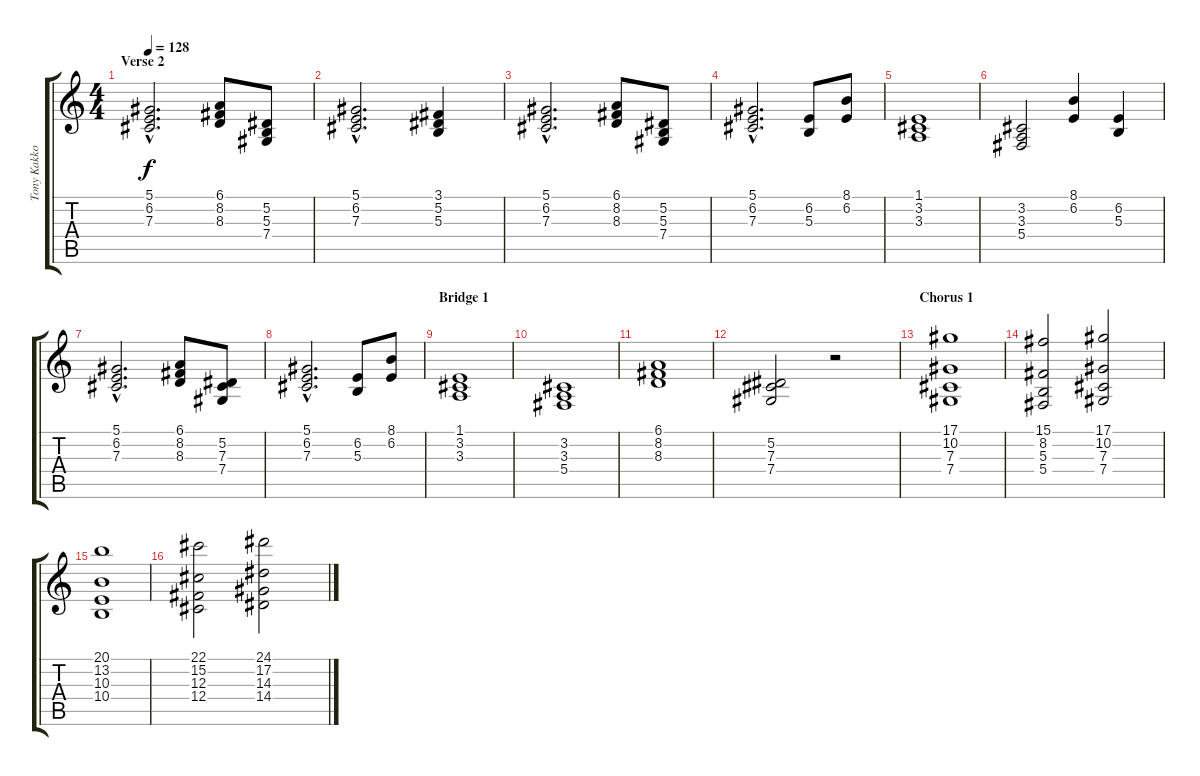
\track ("Tony Kakko LH" "Tony Kakko") {instrument stringensemble1}
\staff {score tabs}
\tuning (Eb4 Bb3 Gb3 Db3 Ab2 Eb2) {hide}
\ts (4 4)
\section ("" "Verse 2")
\tempo 128
\clef g2
\ks c
(5.1{hac} 6.2{hac} 7.3{hac}).2{d dy f} (6.1 8.2 8.3).8 (5.2 5.3 7.4).8 |
(5.1{hac} 6.2{hac} 7.3{hac}).2{d} (3.1 5.2 5.3).4 |
(5.1{hac} 6.2{hac} 7.3{hac}).2{d} (6.1 8.2 8.3).8 (5.2 5.3 7.4).8 |
(5.1{hac} 6.2{hac} 7.3{hac}).2{d} (6.2 5.3).8 (8.1 6.2).8 |
(1.1 3.2 3.3).1 |
(3.2 3.3 5.4).2 (8.1 6.2).4 (6.2 5.3).4 |
(5.1{hac} 6.2{hac} 7.3{hac}).2{d} (6.1 8.2 8.3).8 (5.2 7.3 7.4).8 |
(5.1{hac} 6.2{hac} 7.3{hac}).2{d} (6.2 5.3).8 (8.1 6.2).8 |
\section ("" "Bridge 1")
(1.1 3.2 3.3).1 |
(3.2 3.3 5.4).1 |
(6.1 8.2 8.3).1 |
(5.2 7.3 7.4).2 r.2 |
\section ("" "Chorus 1")
(17.1 10.2 7.3 7.4).1{instrument stringensemble1} |
(15.1 8.2 5.3 5.4).2 (17.1 10.2 7.3 7.4).2 |
(20.1 13.2 10.3 10.4).1 |
(22.1 15.2 12.3 12.4).2 (24.1 17.2 14.3 14.4).2
